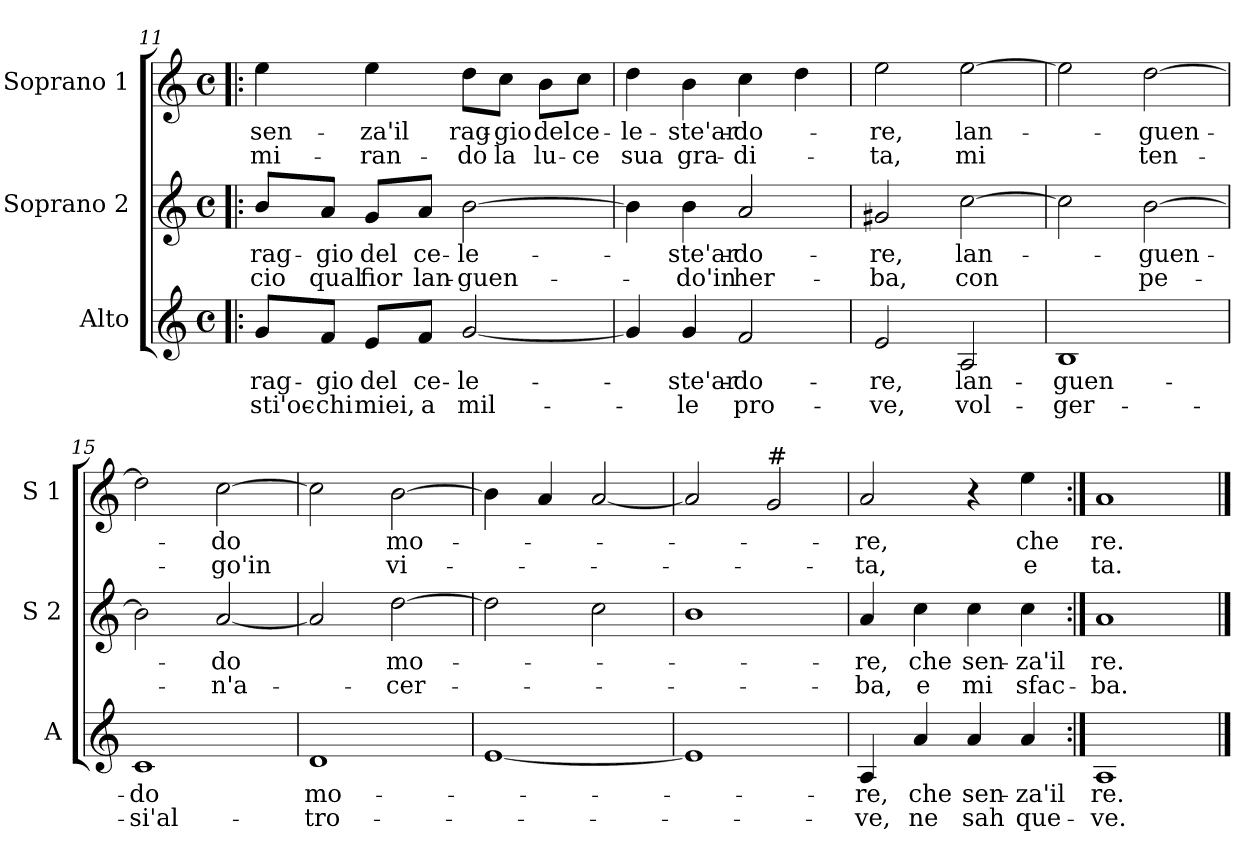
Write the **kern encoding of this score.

**kern	**text	**text	**kern	**text	**text	**kern	**text	**text
*part3	*part3	*part3	*part2	*part2	*part2	*part1	*part1	*part1
*staff3	*staff3	*staff3	*staff2	*staff2	*staff2	*staff1	*staff1	*staff1
*I"Alto	*	*	*I"Soprano 2	*	*	*I"Soprano 1	*	*
*I'A	*	*	*I'S 2	*	*	*I'S 1	*	*
*clefG2	*	*	*clefG2	*	*	*clefG2	*	*
*k[]	*	*	*k[]	*	*	*k[]	*	*
*C:	*	*	*C:	*	*	*C:	*	*
*M4/4	*	*	*M4/4	*	*	*M4/4	*	*
*met(c)	*	*	*met(c)	*	*	*met(c)	*	*
=11!|:	=11!|:	=11!|:	=11!|:	=11!|:	=11!|:	=11!|:	=11!|:	=11!|:
!	!LO:LY:b	!LO:LY:b	!	!LO:LY:b	!LO:LY:b	!	!LO:LY:b	!LO:LY:b
8g/L	rag-	-sti'oc-	8b/L	rag-	-cio	4ee\	sen-	mi-
!	!LO:LY:b	!LO:LY:b	!	!LO:LY:b	!LO:LY:b	!	!	!
8f/J	-gio	-chi	8a/J	-gio	qual	.	.	.
!	!LO:LY:b	!LO:LY:b	!	!LO:LY:b	!LO:LY:b	!	!LO:LY:b	!LO:LY:b
8e/L	del	miei,	8g/L	del	fior	4ee\	-za'il	-ran-
!	!LO:LY:b	!LO:LY:b	!	!LO:LY:b	!LO:LY:b	!	!	!
8f/J	ce-	a	8a/J	ce-	lan-	.	.	.
!	!LO:LY:b	!LO:LY:b	!	!LO:LY:b	!LO:LY:b	!	!LO:LY:b	!LO:LY:b
[2g/	-le-	mil-	[2b\	-le-	-guen-	8dd\L	rag-	-do
!	!	!	!	!	!	!	!LO:LY:b	!LO:LY:b
.	.	.	.	.	.	8cc\J	-gio	la
!	!	!	!	!	!	!	!LO:LY:b	!LO:LY:b
.	.	.	.	.	.	8b\L	del	lu-
!	!	!	!	!	!	!	!LO:LY:b	!LO:LY:b
.	.	.	.	.	.	8cc\J	ce-	-ce
=12	=12	=12	=12	=12	=12	=12	=12	=12
!	!	!	!	!	!	!	!LO:LY:b	!LO:LY:b
4g/]	.	.	4b\]	.	.	4dd\	-le-	sua
!	!LO:LY:b	!LO:LY:b	!	!LO:LY:b	!LO:LY:b	!	!LO:LY:b	!LO:LY:b
4g/	-ste'ar-	-le	4b\	-ste'ar-	-do'in	4b\	-ste'ar-	gra-
!	!LO:LY:b	!LO:LY:b	!	!LO:LY:b	!LO:LY:b	!	!LO:LY:b	!LO:LY:b
2f/	-do-	pro-	2a/	-do-	her-	4cc\	-do-	-di-
.	.	.	.	.	.	4dd\	.	.
!!LO:LB:g=z
=13	=13	=13	=13	=13	=13	=13	=13	=13
!	!LO:LY:b	!LO:LY:b	!	!LO:LY:b	!LO:LY:b	!	!LO:LY:b	!LO:LY:b
2e/	-re,	-ve,	2g#X/	-re,	-ba,	2ee\	-re,	-ta,
!	!LO:LY:b	!LO:LY:b	!	!LO:LY:b	!LO:LY:b	!	!LO:LY:b	!LO:LY:b
2A/	lan-	vol-	[2cc\	lan-	con	[2ee\	lan-	mi
=14	=14	=14	=14	=14	=14	=14	=14	=14
!	!LO:LY:b	!LO:LY:b	!	!	!	!	!	!
1B	-guen-	-ger-	2cc\]	.	.	2ee\]	.	.
!	!	!	!	!LO:LY:b	!LO:LY:b	!	!LO:LY:b	!LO:LY:b
.	.	.	[2b\	-guen-	pe-	[2dd\	-guen-	ten-
=15	=15	=15	=15	=15	=15	=15	=15	=15
!	!LO:LY:b	!LO:LY:b	!	!	!	!	!	!
1c	-do	-si'al-	2b\]	.	.	2dd\]	.	.
!	!	!	!	!LO:LY:b	!LO:LY:b	!	!LO:LY:b	!LO:LY:b
.	.	.	[2a/	-do	-n'a-	[2cc\	-do	-go'in
=16	=16	=16	=16	=16	=16	=16	=16	=16
!	!LO:LY:b	!LO:LY:b	!	!	!	!	!	!
1d	mo-	-tro-	2a/]	.	.	2cc\]	.	.
!	!	!	!	!LO:LY:b	!LO:LY:b	!	!LO:LY:b	!LO:LY:b
.	.	.	[2dd\	mo-	-cer-	[2b\	mo-	vi-
!!LO:LB:g=z
=17	=17	=17	=17	=17	=17	=17	=17	=17
[1e	.	.	2dd\]	.	.	4b\]	.	.
.	.	.	.	.	.	4a/	.	.
.	.	.	2cc\	.	.	[2a/	.	.
=18	=18	=18	=18	=18	=18	=18	=18	=18
1e]	.	.	1b	.	.	2a/]	.	.
!	!	!	!	!	!	!LO:TX:a:t=#	!	!
.	.	.	.	.	.	2g/	.	.
=19	=19	=19	=19	=19	=19	=19	=19	=19
!	!LO:LY:b	!LO:LY:b	!	!LO:LY:b	!LO:LY:b	!	!LO:LY:b	!LO:LY:b
4A/	-re,	-ve,	4a/	-re,	-ba,	2a/	-re,	-ta,
!	!LO:LY:b	!LO:LY:b	!	!LO:LY:b	!LO:LY:b	!	!	!
4a/	che	ne	4cc\	che	e	.	.	.
!	!LO:LY:b	!LO:LY:b	!	!LO:LY:b	!LO:LY:b	!	!	!
4a/	sen-	sah	4cc\	sen-	mi	4r	.	.
!	!LO:LY:b	!LO:LY:b	!	!LO:LY:b	!LO:LY:b	!	!LO:LY:b	!LO:LY:b
4a/	-za'il	que-	4cc\	-za'il	sfac-	4ee\	che	e
=20:|!	=20:|!	=20:|!	=20:|!	=20:|!	=20:|!	=20:|!	=20:|!	=20:|!
!	!LO:LY:b	!LO:LY:b	!	!LO:LY:b	!LO:LY:b	!	!LO:LY:b	!LO:LY:b
1A	re.	-ve.	1a	re.	-ba.	1a	re.	ta.
==	==	==	==	==	==	==	==	==
*-	*-	*-	*-	*-	*-	*-	*-	*-
